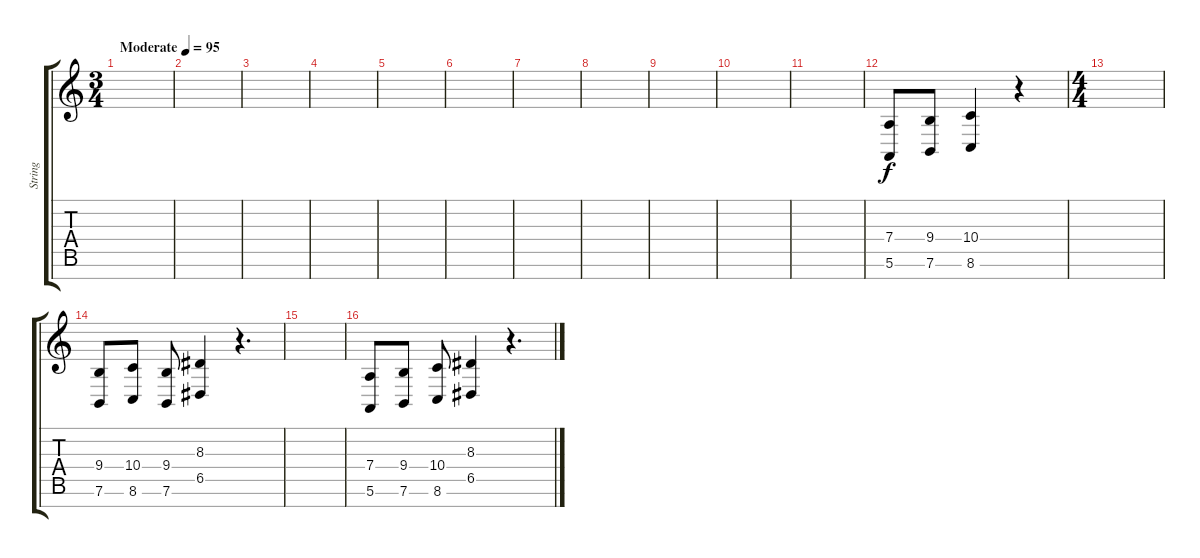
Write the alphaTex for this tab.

\track ("String" "String") {instrument stringensemble1}
\staff {score tabs}
\tuning (E4 B3 G3 D3 A2 E2 B1) {hide}
\ts (3 4)
\tempo (95 "Moderate")
\clef g2
\ks c
|
|
|
|
|
|
|
|
|
|
|
(7.4 5.6).8 (9.4 7.6).8 (10.4 8.6).4 r.4 |
\ts (4 4)
|
(9.4 7.6).8 (10.4 8.6).8 (9.4 7.6).8 (8.3 6.5).4 r.4{d} |
|
(7.4 5.6).8 (9.4 7.6).8 (10.4 8.6).8 (8.3 6.5).4 r.4{d}
